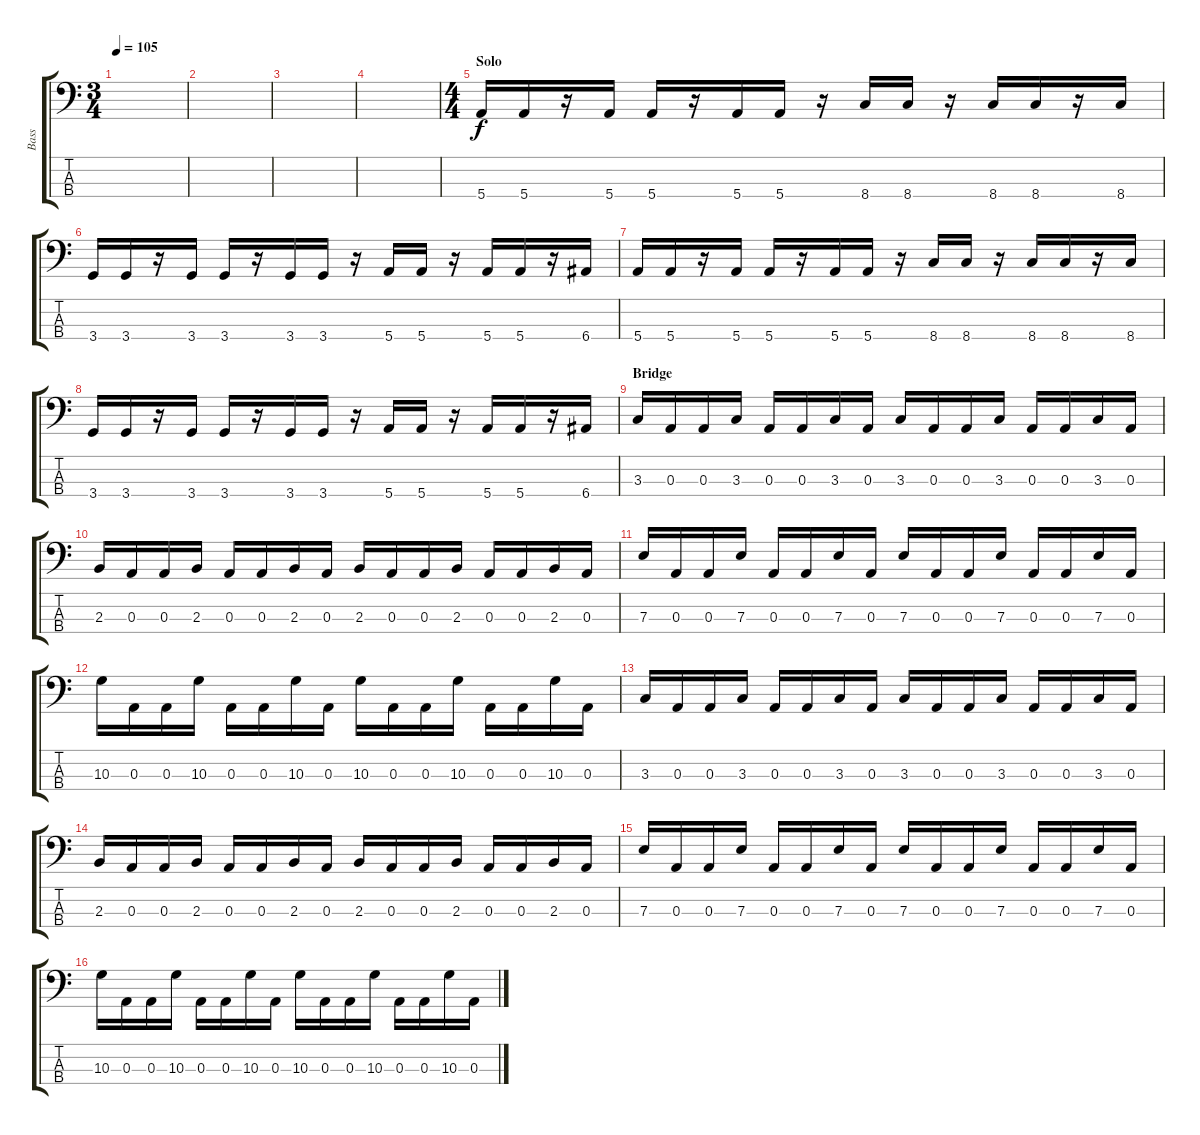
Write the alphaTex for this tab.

\track ("Bass" "Bass") {instrument electricbassfinger}
\staff {score tabs}
\tuning (G2 D2 A1 E1) {hide}
\ts (3 4)
\tempo 105
\clef f4
\ks c
|
|
|
|
\ts (4 4)
\section ("" "Solo")
5.4.16 5.4.16 r.16 5.4.16 5.4.16 r.16 5.4.16 5.4.16 r.16 8.4.16 8.4.16 r.16 8.4.16 8.4.16 r.16 8.4.16 |
3.4.16 3.4.16 r.16 3.4.16 3.4.16 r.16 3.4.16 3.4.16 r.16 5.4.16 5.4.16 r.16 5.4.16 5.4.16 r.16 6.4.16 |
5.4.16 5.4.16 r.16 5.4.16 5.4.16 r.16 5.4.16 5.4.16 r.16 8.4.16 8.4.16 r.16 8.4.16 8.4.16 r.16 8.4.16 |
3.4.16 3.4.16 r.16 3.4.16 3.4.16 r.16 3.4.16 3.4.16 r.16 5.4.16 5.4.16 r.16 5.4.16 5.4.16 r.16 6.4.16 |
\section ("" "Bridge")
3.3.16 0.3.16 0.3.16 3.3.16 0.3.16 0.3.16 3.3.16 0.3.16 3.3.16 0.3.16 0.3.16 3.3.16 0.3.16 0.3.16 3.3.16 0.3.16 |
2.3.16 0.3.16 0.3.16 2.3.16 0.3.16 0.3.16 2.3.16 0.3.16 2.3.16 0.3.16 0.3.16 2.3.16 0.3.16 0.3.16 2.3.16 0.3.16 |
7.3.16 0.3.16 0.3.16 7.3.16 0.3.16 0.3.16 7.3.16 0.3.16 7.3.16 0.3.16 0.3.16 7.3.16 0.3.16 0.3.16 7.3.16 0.3.16 |
10.3.16 0.3.16 0.3.16 10.3.16 0.3.16 0.3.16 10.3.16 0.3.16 10.3.16 0.3.16 0.3.16 10.3.16 0.3.16 0.3.16 10.3.16 0.3.16 |
3.3.16 0.3.16 0.3.16 3.3.16 0.3.16 0.3.16 3.3.16 0.3.16 3.3.16 0.3.16 0.3.16 3.3.16 0.3.16 0.3.16 3.3.16 0.3.16 |
2.3.16 0.3.16 0.3.16 2.3.16 0.3.16 0.3.16 2.3.16 0.3.16 2.3.16 0.3.16 0.3.16 2.3.16 0.3.16 0.3.16 2.3.16 0.3.16 |
7.3.16 0.3.16 0.3.16 7.3.16 0.3.16 0.3.16 7.3.16 0.3.16 7.3.16 0.3.16 0.3.16 7.3.16 0.3.16 0.3.16 7.3.16 0.3.16 |
10.3.16 0.3.16 0.3.16 10.3.16 0.3.16 0.3.16 10.3.16 0.3.16 10.3.16 0.3.16 0.3.16 10.3.16 0.3.16 0.3.16 10.3.16 0.3.16
